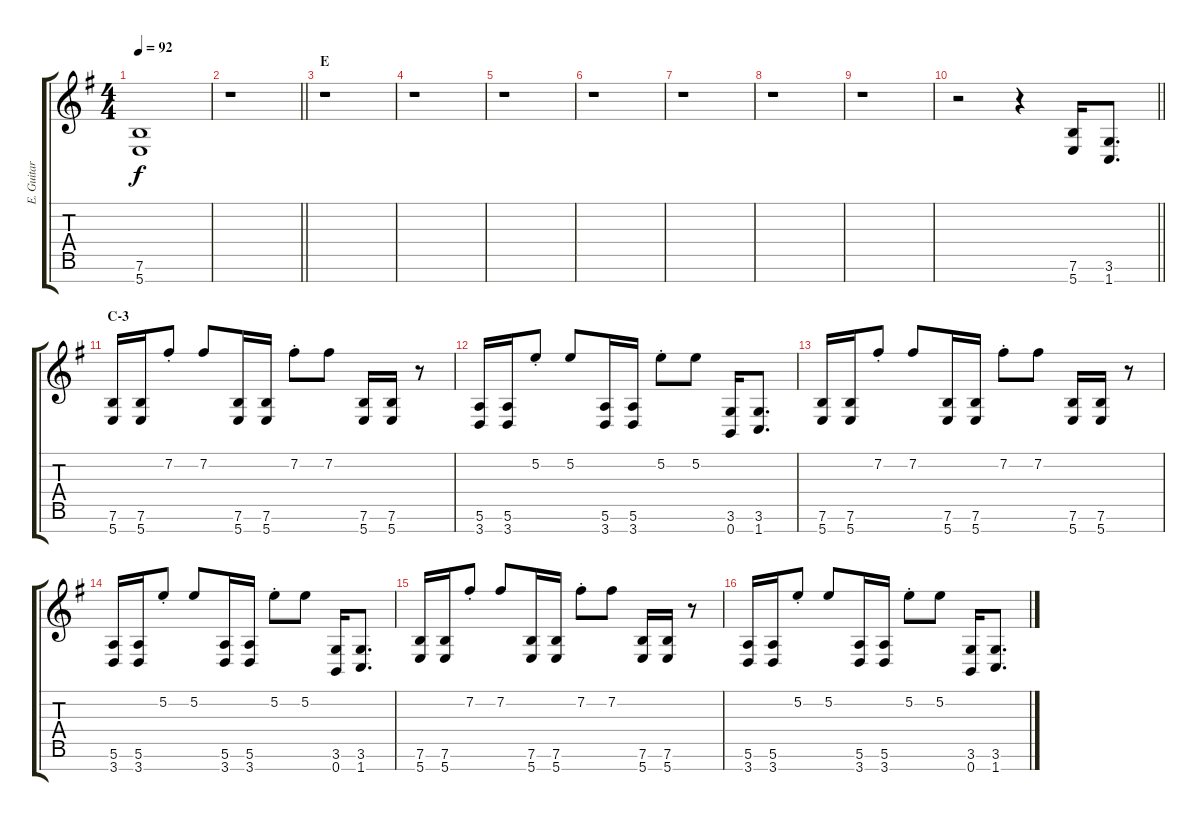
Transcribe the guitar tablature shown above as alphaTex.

\track ("E. Guitar I" "E. Guitar ") {instrument overdrivenguitar}
\staff {score tabs}
\tuning (E4 B3 G3 D3 A2 E2 B1) {hide}
\ts (4 4)
\tempo 92
\clef g2
\ks eminor
(7.6 5.7).1{dy f} |
\barLineRight lightlight
r.1 |
\section ("" "E")
r.1 |
r.1 |
r.1 |
r.1 |
r.1 |
r.1 |
r.1 |
\barLineRight lightlight
r.2 r.4 (7.6 5.7).16 (3.6 1.7).8{d} |
\section ("" "C-3")
(7.6 5.7).16 (7.6 5.7).16 7.2{st}.8 7.2.8 (7.6 5.7).16 (7.6 5.7).16 7.2{st}.8 7.2.8 (7.6 5.7).16 (7.6 5.7).16 r.8 |
(5.6 3.7).16 (5.6 3.7).16 5.2{st}.8 5.2.8 (5.6 3.7).16 (5.6 3.7).16 5.2{st}.8 5.2.8 (3.6 0.7).16 (3.6 1.7).8{d} |
(7.6 5.7).16 (7.6 5.7).16 7.2{st}.8 7.2.8 (7.6 5.7).16 (7.6 5.7).16 7.2{st}.8 7.2.8 (7.6 5.7).16 (7.6 5.7).16 r.8 |
(5.6 3.7).16 (5.6 3.7).16 5.2{st}.8 5.2.8 (5.6 3.7).16 (5.6 3.7).16 5.2{st}.8 5.2.8 (3.6 0.7).16 (3.6 1.7).8{d} |
(7.6 5.7).16 (7.6 5.7).16 7.2{st}.8 7.2.8 (7.6 5.7).16 (7.6 5.7).16 7.2{st}.8 7.2.8 (7.6 5.7).16 (7.6 5.7).16 r.8 |
(5.6 3.7).16 (5.6 3.7).16 5.2{st}.8 5.2.8 (5.6 3.7).16 (5.6 3.7).16 5.2{st}.8 5.2.8 (3.6 0.7).16 (3.6 1.7).8{d}
